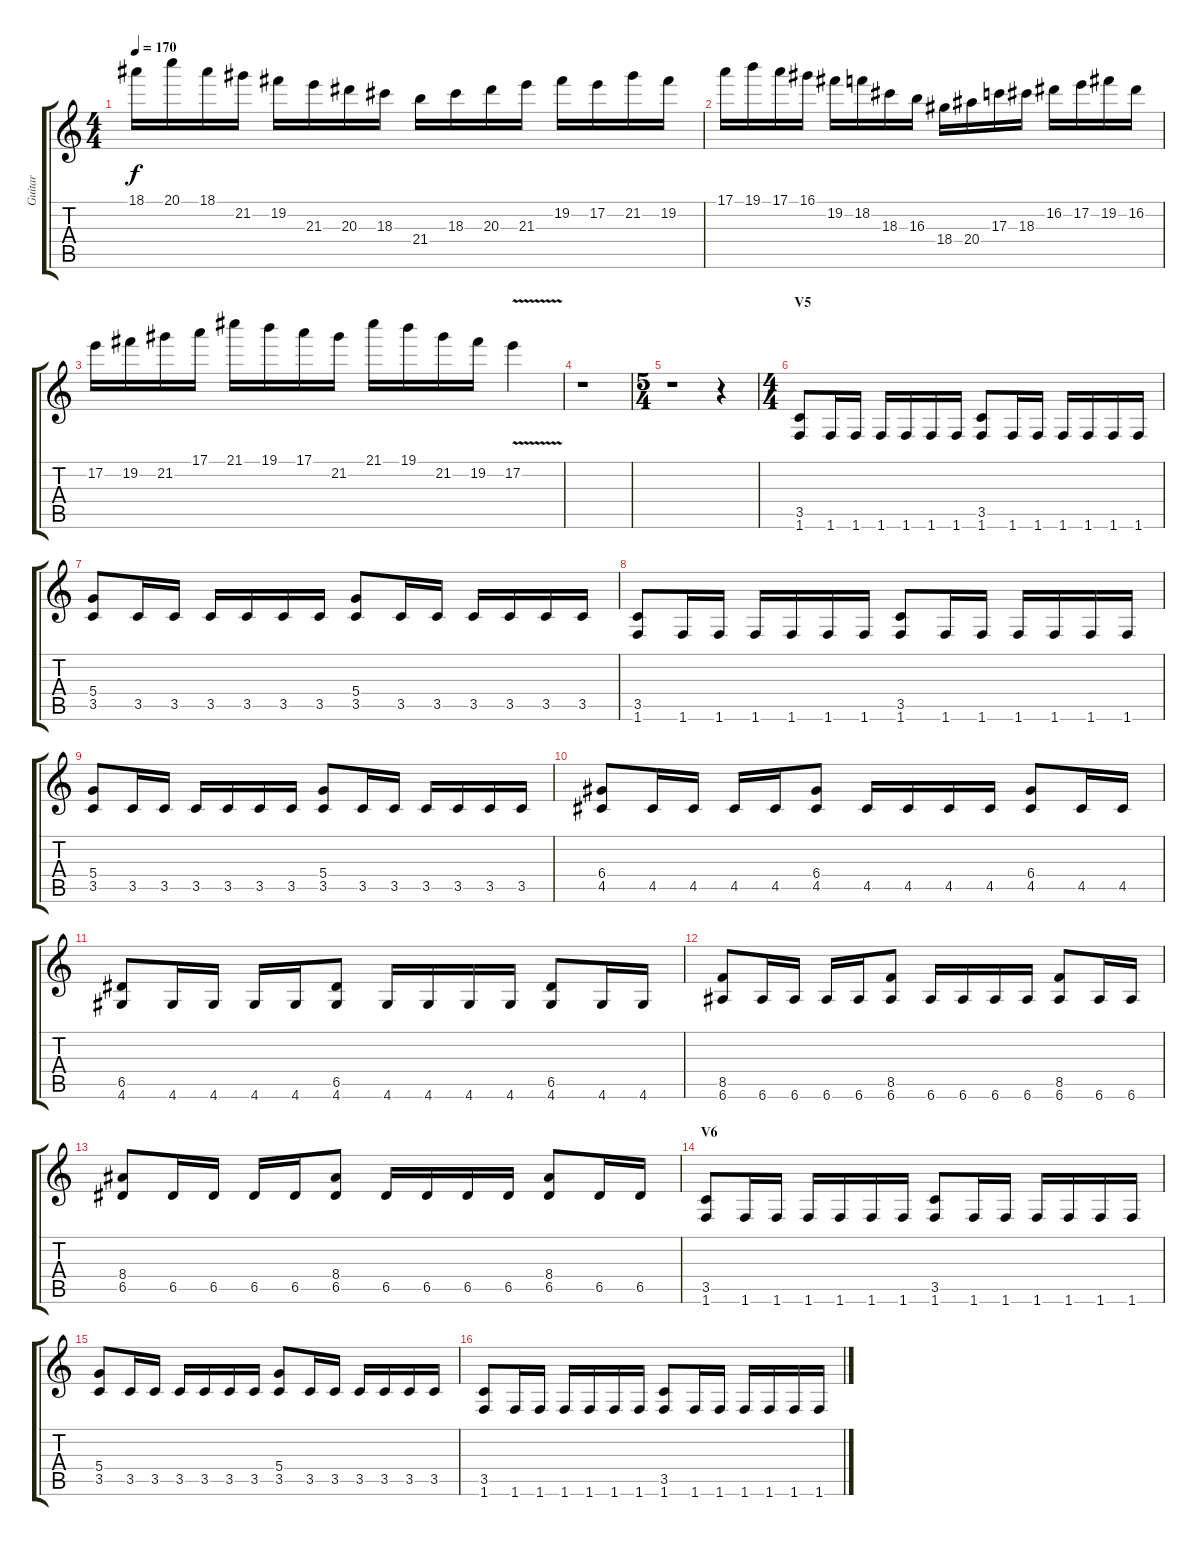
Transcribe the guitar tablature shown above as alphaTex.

\track ("Guitar" "Guitar") {instrument distortionguitar}
\staff {score tabs}
\tuning (E4 B3 G3 D3 A2 E2) {hide}
\ts (4 4)
\tempo 170
\clef g2
\ks c
18.1.16{dy f} 20.1.16 18.1.16 21.2.16 19.2.16 21.3.16 20.3.16 18.3.16 21.4.16 18.3.16 20.3.16 21.3.16 19.2.16 17.2.16 21.2.16 19.2.16 |
17.1.16 19.1.16 17.1.16 16.1.16 19.2.16 18.2.16 18.3.16 16.3.16 18.4.16 20.4.16 17.3.16 18.3.16 16.2.16 17.2.16 19.2.16 16.2.16 |
17.2.16 19.2.16 21.2.16 17.1.16 21.1.16 19.1.16 17.1.16 21.2.16 21.1.16 19.1.16 21.2.16 19.2.16 17.2{v}.4 |
r.1 |
\ts (5 4)
r.1 r.4 |
\ts (4 4)
\section ("" "V5")
(3.5 1.6).8{volume 14} 1.6.16 1.6.16 1.6.16 1.6.16 1.6.16 1.6.16 (3.5 1.6).8 1.6.16 1.6.16 1.6.16 1.6.16 1.6.16 1.6.16 |
(5.4 3.5).8 3.5.16 3.5.16 3.5.16 3.5.16 3.5.16 3.5.16 (5.4 3.5).8 3.5.16 3.5.16 3.5.16 3.5.16 3.5.16 3.5.16 |
(3.5 1.6).8 1.6.16 1.6.16 1.6.16 1.6.16 1.6.16 1.6.16 (3.5 1.6).8 1.6.16 1.6.16 1.6.16 1.6.16 1.6.16 1.6.16 |
(5.4 3.5).8 3.5.16 3.5.16 3.5.16 3.5.16 3.5.16 3.5.16 (5.4 3.5).8 3.5.16 3.5.16 3.5.16 3.5.16 3.5.16 3.5.16 |
(6.4 4.5).8 4.5.16 4.5.16 4.5.16 4.5.16 (6.4 4.5).8 4.5.16 4.5.16 4.5.16 4.5.16 (6.4 4.5).8 4.5.16 4.5.16 |
(6.5 4.6).8 4.6.16 4.6.16 4.6.16 4.6.16 (6.5 4.6).8 4.6.16 4.6.16 4.6.16 4.6.16 (6.5 4.6).8 4.6.16 4.6.16 |
(8.5 6.6).8 6.6.16 6.6.16 6.6.16 6.6.16 (8.5 6.6).8 6.6.16 6.6.16 6.6.16 6.6.16 (8.5 6.6).8 6.6.16 6.6.16 |
(8.4 6.5).8 6.5.16 6.5.16 6.5.16 6.5.16 (8.4 6.5).8 6.5.16 6.5.16 6.5.16 6.5.16 (8.4 6.5).8 6.5.16 6.5.16 |
\section ("" "V6")
(3.5 1.6).8 1.6.16 1.6.16 1.6.16 1.6.16 1.6.16 1.6.16 (3.5 1.6).8 1.6.16 1.6.16 1.6.16 1.6.16 1.6.16 1.6.16 |
(5.4 3.5).8 3.5.16 3.5.16 3.5.16 3.5.16 3.5.16 3.5.16 (5.4 3.5).8 3.5.16 3.5.16 3.5.16 3.5.16 3.5.16 3.5.16 |
(3.5 1.6).8 1.6.16 1.6.16 1.6.16 1.6.16 1.6.16 1.6.16 (3.5 1.6).8 1.6.16 1.6.16 1.6.16 1.6.16 1.6.16 1.6.16
